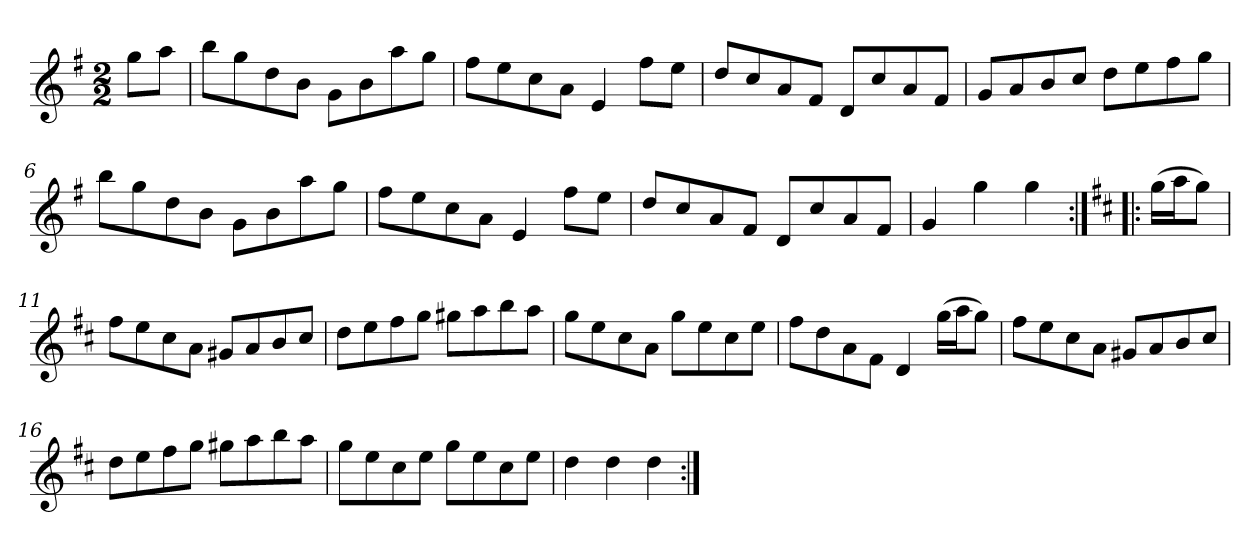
**kern
*part1
*staff1
*clefG2
*k[f#]
*G:
*M2/2
=1
8gg\L
8aa\J
=2
8bb\L
8gg\
8dd\
8b\J
8g\L
8b\
8aa\
8gg\J
=3
8ff#\L
8ee\
8cc\
8a\J
4e/
8ff#\L
8ee\J
=4
8dd/L
8cc/
8a/
8f#/J
8d/L
8cc/
8a/
8f#/J
=5
8g/L
8a/
8b/
8cc/J
8dd\L
8ee\
8ff#\
8gg\J
=6
8bb\L
8gg\
8dd\
8b\J
8g\L
8b\
8aa\
8gg\J
!!LO:LB:g=z
=7
8ff#\L
8ee\
8cc\
8a\J
4e/
8ff#\L
8ee\J
=8
8dd/L
8cc/
8a/
8f#/J
8d/L
8cc/
8a/
8f#/J
=9
4g/
4gg\
4gg\
=10:|!|:
*k[f#c#]
*D:
(>16gg\LL
16aa\J
8gg\J)
=11
8ff#\L
8ee\
8cc#\
8a\J
8g#X/L
8a/
8b/
8cc#/J
=12
8dd\L
8ee\
8ff#\
8gg\J
8gg#X\L
8aa\
8bb\
8aa\J
!!LO:LB:g=z
=13
8gg\L
8ee\
8cc#\
8a\J
8gg\L
8ee\
8cc#\
8ee\J
=14
8ff#\L
8dd\
8a\
8f#\J
4d/
(>16gg\LL
16aa\J
8gg\J)
=15
8ff#\L
8ee\
8cc#\
8a\J
8g#X/L
8a/
8b/
8cc#/J
=16
8dd\L
8ee\
8ff#\
8gg\J
8gg#X\L
8aa\
8bb\
8aa\J
=17
8gg\L
8ee\
8cc#\
8ee\J
8gg\L
8ee\
8cc#\
8ee\J
!!LO:LB:g=z
=18
4dd\
4dd\
4dd\
=:|!
*-
